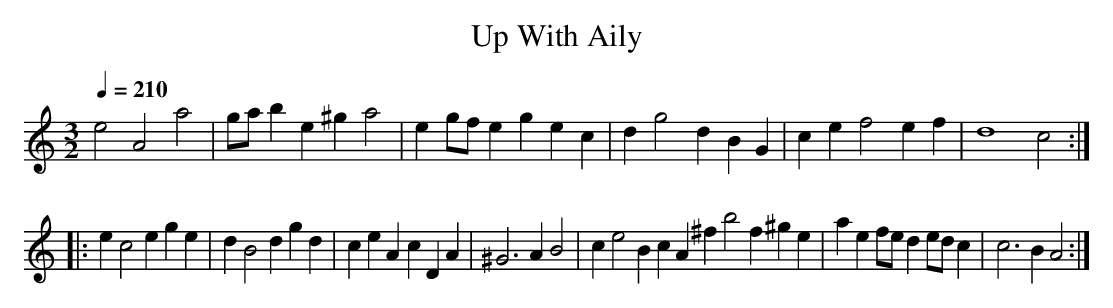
X:1
T:Up With Aily
M:3/2
L:1/4
Q:210
K:C
e2 A2 a2|g/a/2 b e ^g a2| e g/2f/2 e g e c|d g2 d B G| c e f2 e f| d4 c2 :|
|:e c2 e g e|d B2 d g d| c e A c D A| ^G3 A B2|c e2 B c A ^f b2 f ^g e| a e f/2e/2 d e/2d/2 c| c3 B A2:|
